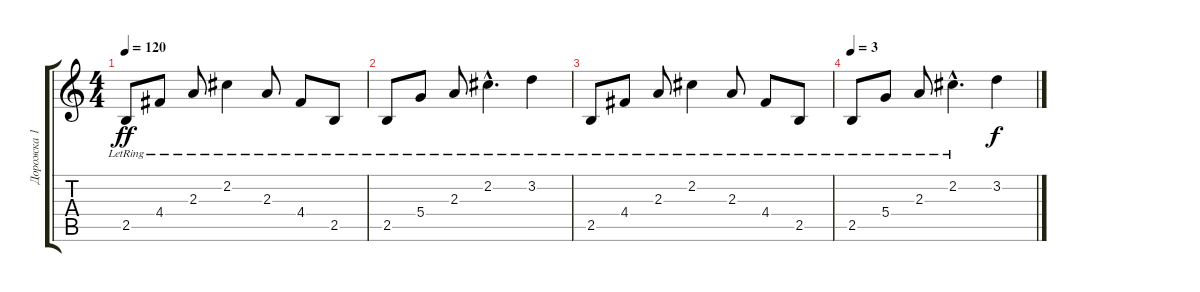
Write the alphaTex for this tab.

\track ("Дорожка 1" "Дорожка 1") {instrument acousticguitarsteel}
\staff {score tabs}
\tuning (E4 B3 G3 D3 A2 E2) {hide}
\ts (4 4)
\tempo 120
\clef g2
\ks c
2.5{lr}.8{dy ff} 4.4{lr}.8 2.3{lr}.8 2.2{lr}.4 2.3{lr}.8 4.4{lr}.8 2.5{lr}.8 |
2.5{lr}.8 5.4{lr}.8 2.3{lr}.8 2.2{hac lr}.4{d} 3.2{lr}.4 |
2.5{lr}.8 4.4{lr}.8 2.3{lr}.8 2.2{lr}.4 2.3{lr}.8 4.4{lr}.8 2.5{lr}.8 |
\tempo 3
2.5{lr}.8 5.4{lr}.8 2.3{lr}.8 2.2{hac lr}.4{d} 3.2.4{dy f}
